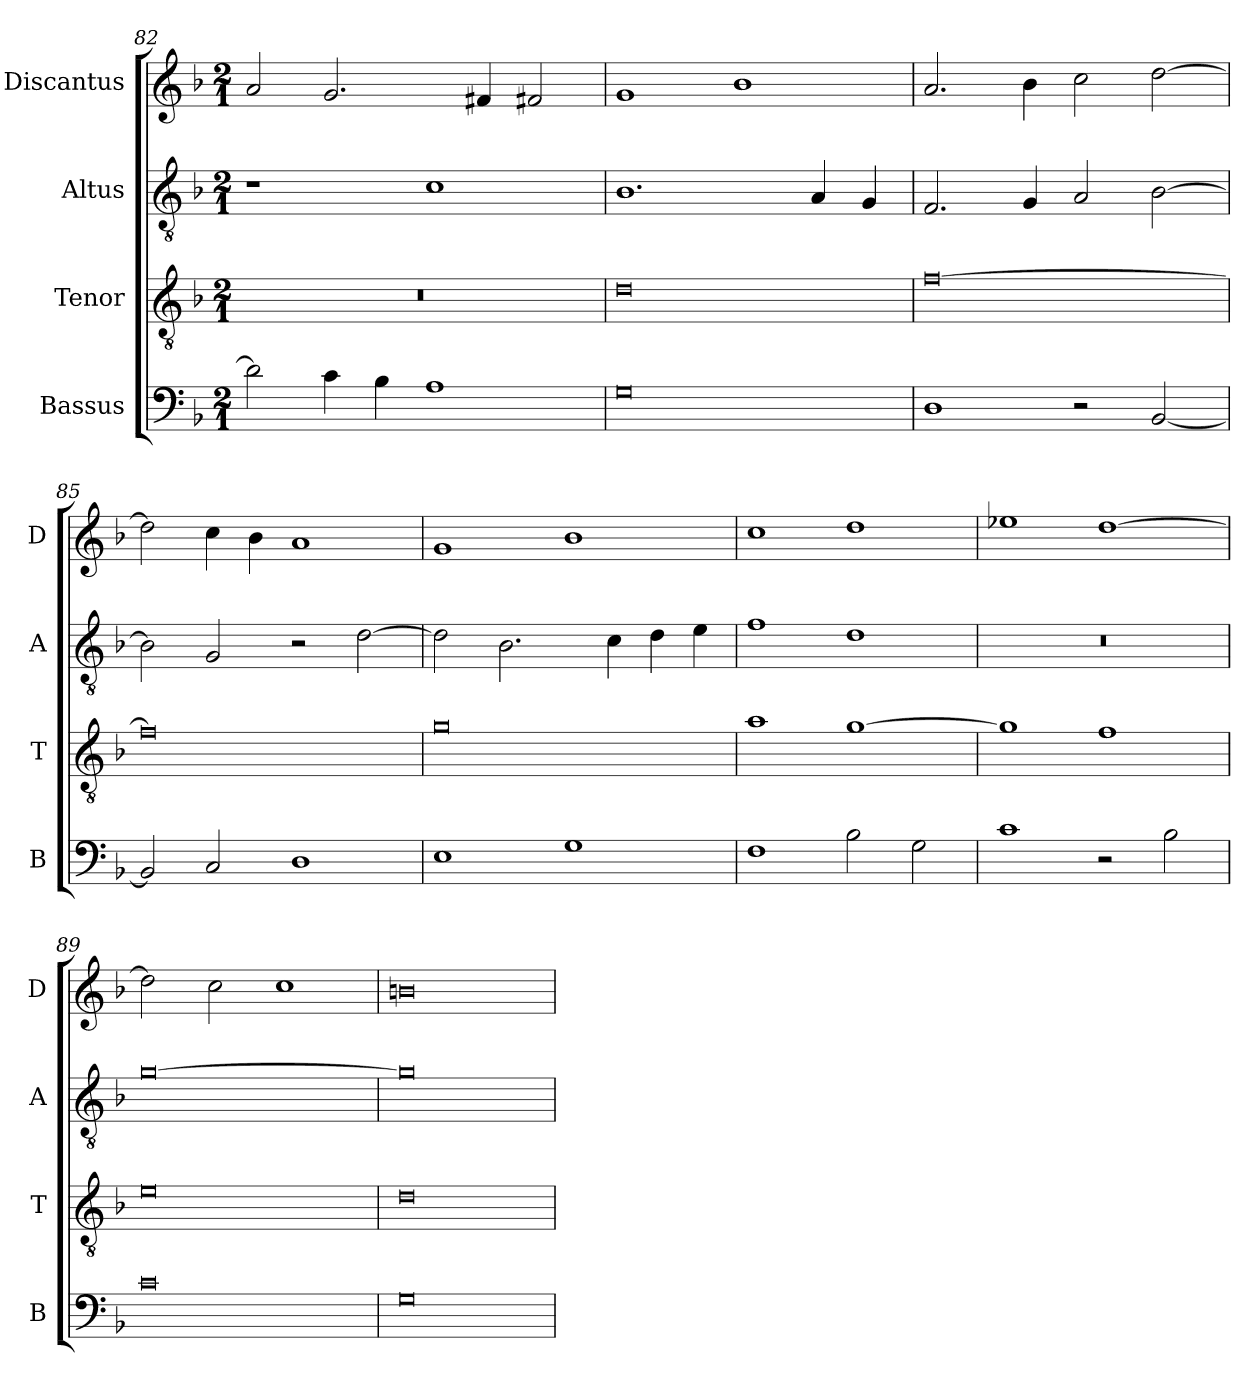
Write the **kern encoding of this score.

**kern	**kern	**kern	**kern
*part4	*part3	*part2	*part1
*staff4	*staff3	*staff2	*staff1
*I"Bassus	*I"Tenor	*I"Altus	*I"Discantus
*I'B	*I'T	*I'A	*I'D
*clefF4	*clefGv2	*clefGv2	*clefG2
*k[b-]	*k[b-]	*k[b-]	*k[b-]
*M2/1	*M2/1	*M2/1	*M2/1
=82	=82	=82	=82
2d\]	0r	1r	2a/
4c\	.	.	2.g/
4B-\	.	.	.
1A	.	1c	.
.	.	.	4f#X/
.	.	.	2f#X/
=83	=83	=83	=83
0G	0d	1.B-	1g
.	.	.	1b-
.	.	4A/	.
.	.	4G/	.
=84	=84	=84	=84
1D	[0f	2.F/	2.a/
.	.	4G/	4b-\
2r	.	2A/	2cc\
[2BB-/	.	[2B-\	[2dd\
=85	=85	=85	=85
2BB-/]	0f]	2B-\]	2dd\]
2C/	.	2G/	4cc\
.	.	.	4b-\
1D	.	2r	1a
.	.	[2d\	.
=86	=86	=86	=86
1E	0g	2d\]	1g
.	.	2.B-\	.
1G	.	.	1b-
.	.	4c\	.
.	.	4d\	.
.	.	4e\	.
=87	=87	=87	=87
1F	1a	1f	1cc
2B-\	[1g	1d	1dd
2G\	.	.	.
=88	=88	=88	=88
1c	1g]	0r	1ee-X
2r	1f	.	[1dd
2B-\	.	.	.
=89	=89	=89	=89
0c	0e	[0g	2dd\]
.	.	.	2cc\
.	.	.	1cc
=90	=90	=90	=90
0G	0d	0g]	0bn
=	=	=	=
*-	*-	*-	*-
